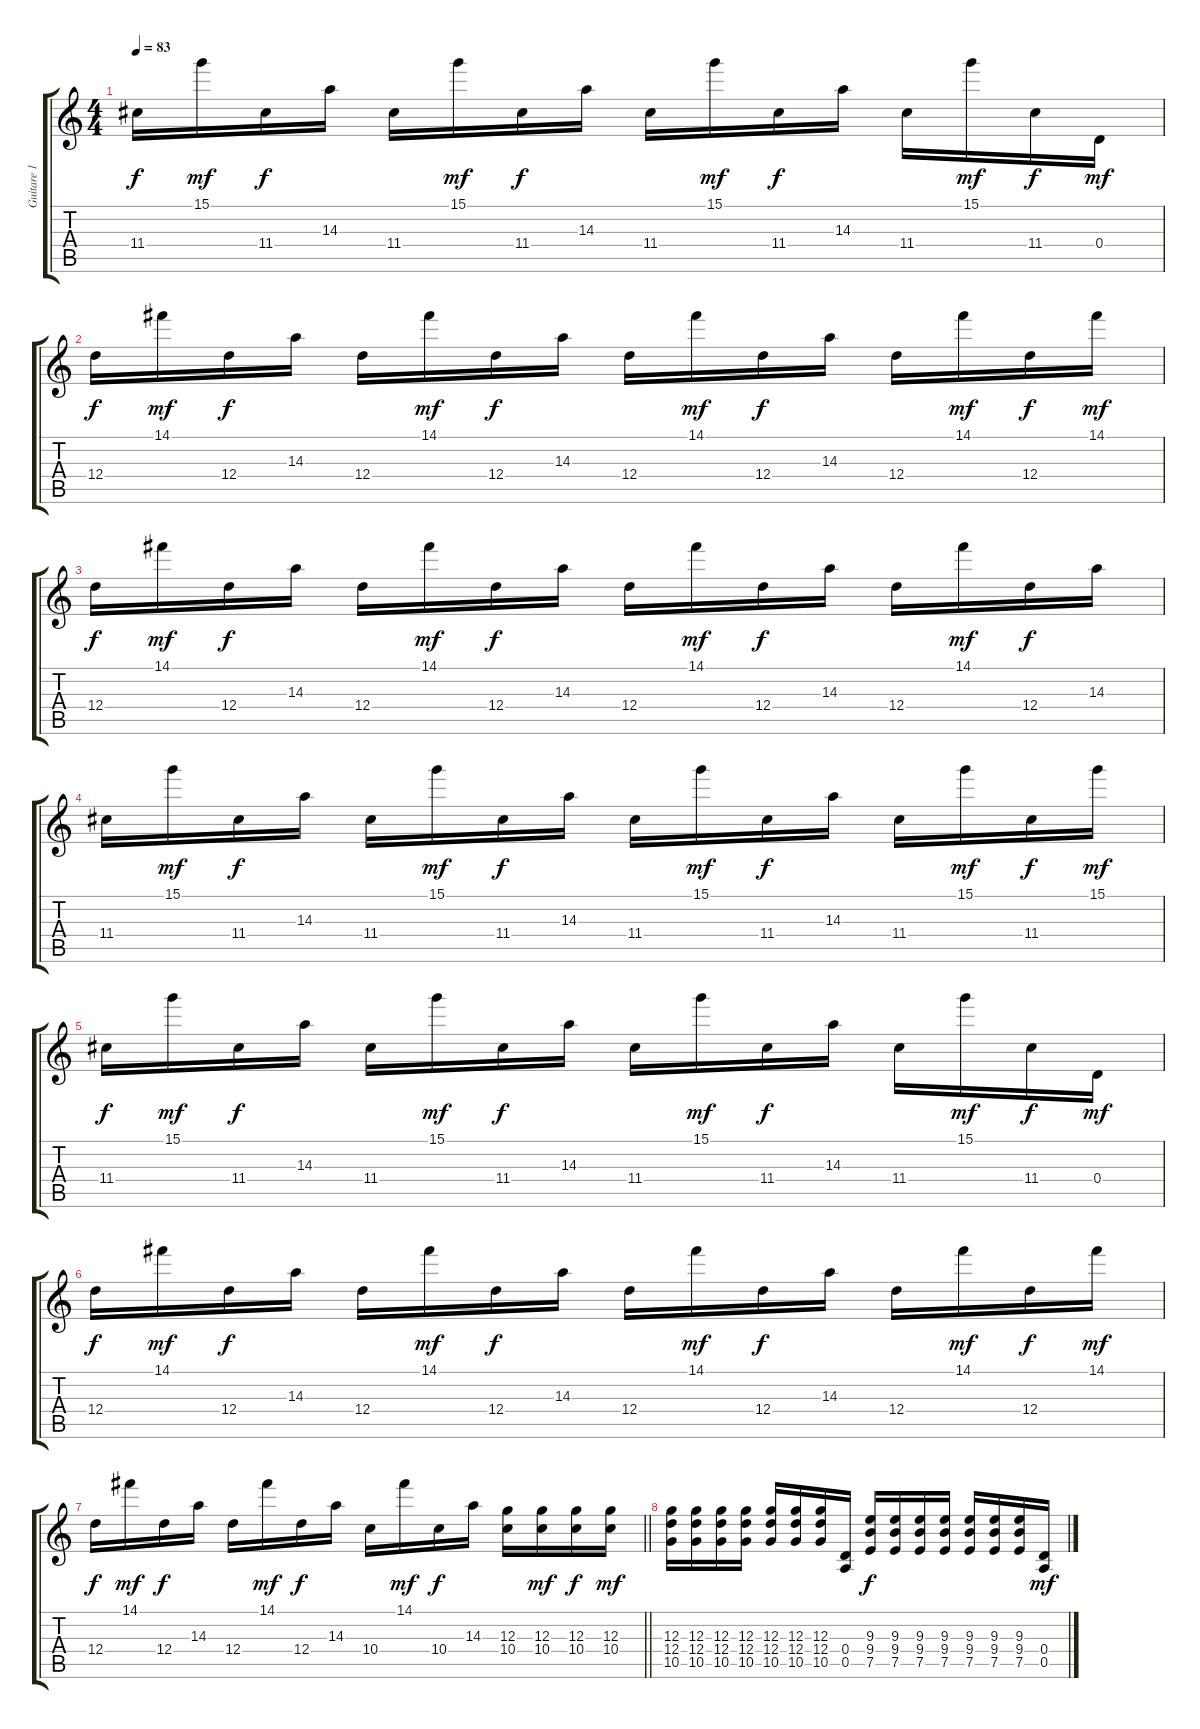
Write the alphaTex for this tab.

\track ("Guitare 1" "Guitare 1") {instrument electricguitarclean}
\staff {score tabs}
\tuning (E4 B3 G3 D3 A2 E2) {hide}
\ts (4 4)
\tempo 83
\clef g2
\ks c
11.4.16{dy f} 15.1.16{dy mf} 11.4.16{dy f} 14.3.16 11.4.16 15.1.16{dy mf} 11.4.16{dy f} 14.3.16 11.4.16 15.1.16{dy mf} 11.4.16{dy f} 14.3.16 11.4.16 15.1.16{dy mf} 11.4.16{dy f} 0.4.16{dy mf} |
12.4.16{dy f} 14.1.16{dy mf} 12.4.16{dy f} 14.3.16 12.4.16 14.1.16{dy mf} 12.4.16{dy f} 14.3.16 12.4.16 14.1.16{dy mf} 12.4.16{dy f} 14.3.16 12.4.16 14.1.16{dy mf} 12.4.16{dy f} 14.1.16{dy mf} |
12.4.16{dy f} 14.1.16{dy mf} 12.4.16{dy f} 14.3.16 12.4.16 14.1.16{dy mf} 12.4.16{dy f} 14.3.16 12.4.16 14.1.16{dy mf} 12.4.16{dy f} 14.3.16 12.4.16 14.1.16{dy mf} 12.4.16{dy f} 14.3.16 |
11.4.16 15.1.16{dy mf} 11.4.16{dy f} 14.3.16 11.4.16 15.1.16{dy mf} 11.4.16{dy f} 14.3.16 11.4.16 15.1.16{dy mf} 11.4.16{dy f} 14.3.16 11.4.16 15.1.16{dy mf} 11.4.16{dy f} 15.1.16{dy mf} |
11.4.16{dy f} 15.1.16{dy mf} 11.4.16{dy f} 14.3.16 11.4.16 15.1.16{dy mf} 11.4.16{dy f} 14.3.16 11.4.16 15.1.16{dy mf} 11.4.16{dy f} 14.3.16 11.4.16 15.1.16{dy mf} 11.4.16{dy f} 0.4.16{dy mf} |
12.4.16{dy f} 14.1.16{dy mf} 12.4.16{dy f} 14.3.16 12.4.16 14.1.16{dy mf} 12.4.16{dy f} 14.3.16 12.4.16 14.1.16{dy mf} 12.4.16{dy f} 14.3.16 12.4.16 14.1.16{dy mf} 12.4.16{dy f} 14.1.16{dy mf} |
\barLineRight lightlight
12.4.16{dy f} 14.1.16{dy mf} 12.4.16{dy f} 14.3.16 12.4.16 14.1.16{dy mf} 12.4.16{dy f} 14.3.16 10.4.16 14.1.16{dy mf} 10.4.16{dy f} 14.3.16 (12.3 10.4).16 (12.3 10.4).16{dy mf} (12.3 10.4).16{dy f} (12.3 10.4).16{dy mf} |
\section ("" "")
(12.3 12.4 10.5).16{volume 12 instrument electricguitarclean} (12.3 12.4 10.5).16 (12.3 12.4 10.5).16 (12.3 12.4 10.5).16 (12.3 12.4 10.5).16 (12.3 12.4 10.5).16 (12.3 12.4 10.5).16 (0.4 0.5).16 (9.3 9.4 7.5).16{dy f} (9.3 9.4 7.5).16 (9.3 9.4 7.5).16 (9.3 9.4 7.5).16 (9.3 9.4 7.5).16 (9.3 9.4 7.5).16 (9.3 9.4 7.5).16 (0.4 0.5).16{dy mf}
